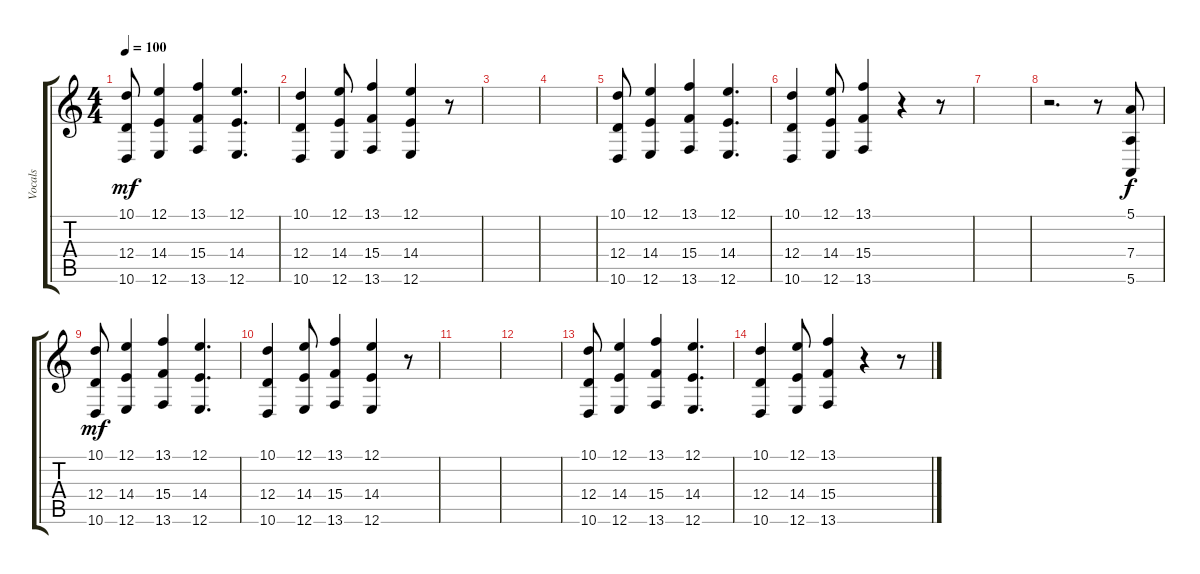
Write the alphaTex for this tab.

\track ("Vocals" "Vocals") {instrument lead6voice}
\staff {score tabs}
\tuning (E4 B3 G3 D3 A2 E2) {hide}
\ts (4 4)
\tempo 100
\clef g2
\ks c
(10.1 12.4 10.6).8{dy mf instrument lead6voice} (12.1 14.4 12.6).4 (13.1 15.4 13.6).4 (12.1 14.4 12.6).4{d} |
(10.1 12.4 10.6).4 (12.1 14.4 12.6).8 (13.1 15.4 13.6).4 (12.1 14.4 12.6).4 r.8 |
|
|
(10.1 12.4 10.6).8 (12.1 14.4 12.6).4 (13.1 15.4 13.6).4 (12.1 14.4 12.6).4{d} |
(10.1 12.4 10.6).4 (12.1 14.4 12.6).8 (13.1 15.4 13.6).4 r.4 r.8 |
|
r.2{d} r.8 (5.1 7.4 5.6).8{dy f} |
(10.1 12.4 10.6).8{dy mf} (12.1 14.4 12.6).4 (13.1 15.4 13.6).4 (12.1 14.4 12.6).4{d} |
(10.1 12.4 10.6).4 (12.1 14.4 12.6).8 (13.1 15.4 13.6).4 (12.1 14.4 12.6).4 r.8 |
|
|
(10.1 12.4 10.6).8 (12.1 14.4 12.6).4 (13.1 15.4 13.6).4 (12.1 14.4 12.6).4{d} |
(10.1 12.4 10.6).4 (12.1 14.4 12.6).8 (13.1 15.4 13.6).4 r.4 r.8
